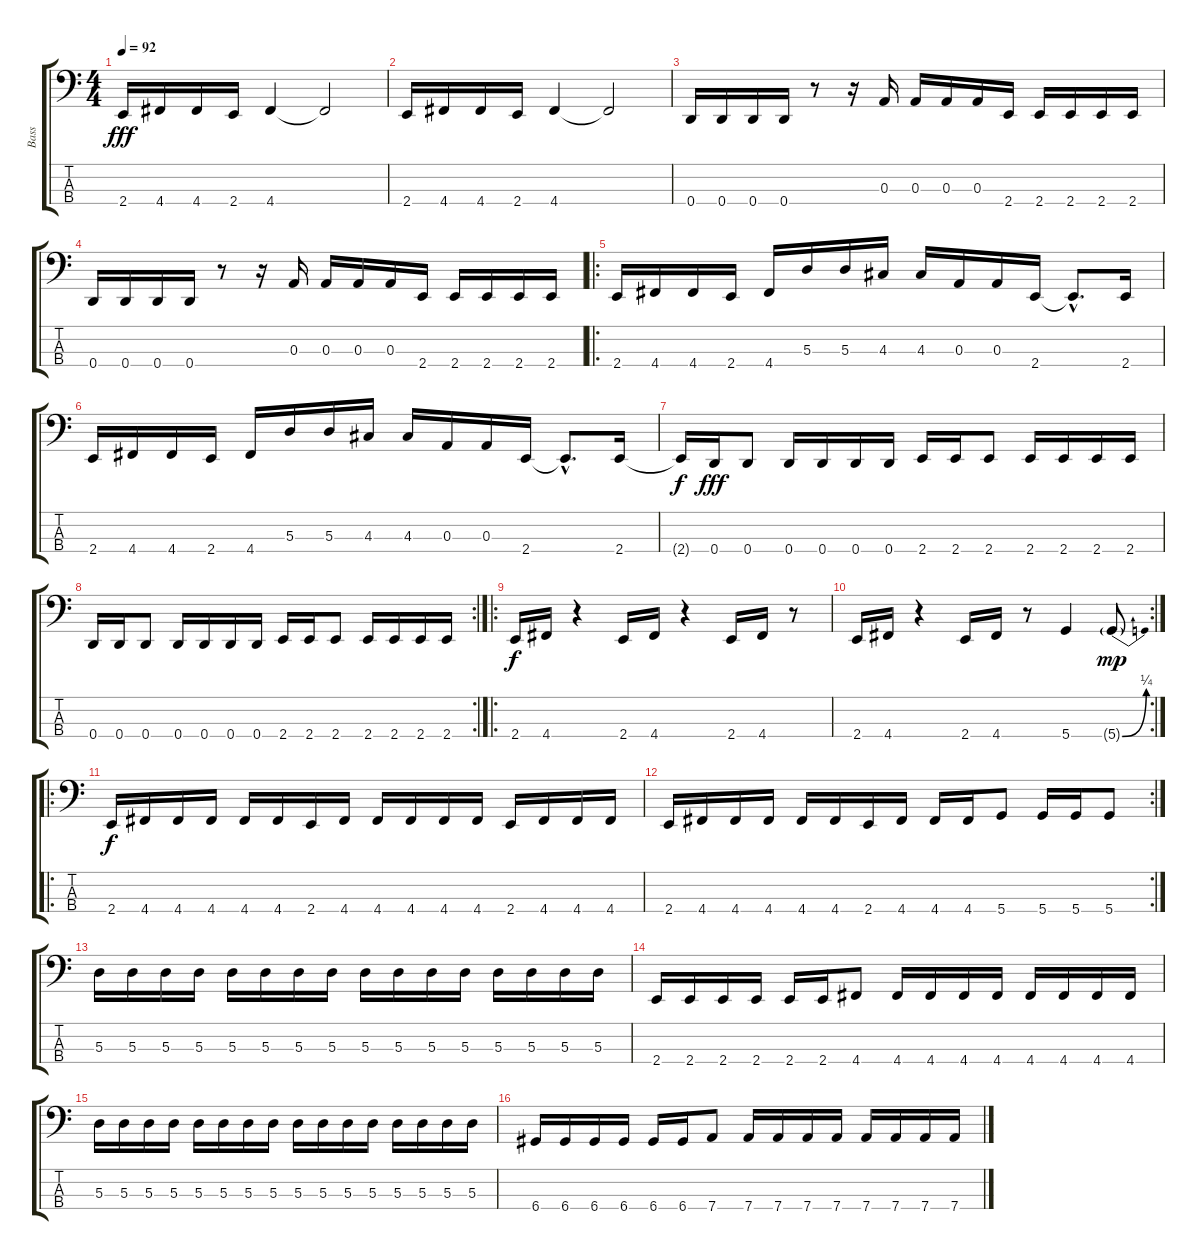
\track ("Bass" "Bass") {instrument electricbassfinger}
\staff {score tabs}
\tuning (G2 D2 A1 D1) {hide}
\ts (4 4)
\tempo 92
\clef f4
\ks c
2.4.16{dy fff} 4.4.16 4.4.16 2.4.16 4.4.4 4.4{t}.2 |
2.4.16 4.4.16 4.4.16 2.4.16 4.4.4 4.4{t}.2 |
0.4.16 0.4.16 0.4.16 0.4.16 r.8 r.16 0.3.16 0.3.16 0.3.16 0.3.16 2.4.16 2.4.16 2.4.16 2.4.16 2.4.16 |
0.4.16 0.4.16 0.4.16 0.4.16 r.8 r.16 0.3.16 0.3.16 0.3.16 0.3.16 2.4.16 2.4.16 2.4.16 2.4.16 2.4.16 |
\ro
2.4.16 4.4.16 4.4.16 2.4.16 4.4.16 5.3.16 5.3.16 4.3.16 4.3.16 0.3.16 0.3.16 2.4.16 2.4{hac t}.8{d} 2.4.16 |
2.4.16 4.4.16 4.4.16 2.4.16 4.4.16 5.3.16 5.3.16 4.3.16 4.3.16 0.3.16 0.3.16 2.4.16 2.4{hac t}.8{d} 2.4.16 |
2.4{t}.16{dy f} 0.4.16{dy fff} 0.4.8 0.4.16 0.4.16 0.4.16 0.4.16 2.4.16 2.4.16 2.4.8 2.4.16 2.4.16 2.4.16 2.4.16 |
\rc 2
0.4.16 0.4.16 0.4.8 0.4.16 0.4.16 0.4.16 0.4.16 2.4.16 2.4.16 2.4.8 2.4.16 2.4.16 2.4.16 2.4.16 |
\ro
2.4.16{dy f} 4.4.16 r.4 2.4.16 4.4.16 r.4 2.4.16 4.4.16 r.8 |
\rc 2
2.4.16 4.4.16 r.4 2.4.16 4.4.16 r.8 5.4.4 5.4{be (bend 0 0 60 1) g}.8{dy mp} |
\ro
2.4.16{dy f} 4.4.16 4.4.16 4.4.16 4.4.16 4.4.16 2.4.16 4.4.16 4.4.16 4.4.16 4.4.16 4.4.16 2.4.16 4.4.16 4.4.16 4.4.16 |
\rc 2
2.4.16 4.4.16 4.4.16 4.4.16 4.4.16 4.4.16 2.4.16 4.4.16 4.4.16 4.4.16 5.4.8 5.4.16 5.4.16 5.4.8 |
5.3.16 5.3.16 5.3.16 5.3.16 5.3.16 5.3.16 5.3.16 5.3.16 5.3.16 5.3.16 5.3.16 5.3.16 5.3.16 5.3.16 5.3.16 5.3.16 |
2.4.16 2.4.16 2.4.16 2.4.16 2.4.16 2.4.16 4.4.8 4.4.16 4.4.16 4.4.16 4.4.16 4.4.16 4.4.16 4.4.16 4.4.16 |
5.3.16 5.3.16 5.3.16 5.3.16 5.3.16 5.3.16 5.3.16 5.3.16 5.3.16 5.3.16 5.3.16 5.3.16 5.3.16 5.3.16 5.3.16 5.3.16 |
6.4.16 6.4.16 6.4.16 6.4.16 6.4.16 6.4.16 7.4.8 7.4.16 7.4.16 7.4.16 7.4.16 7.4.16 7.4.16 7.4.16 7.4.16
